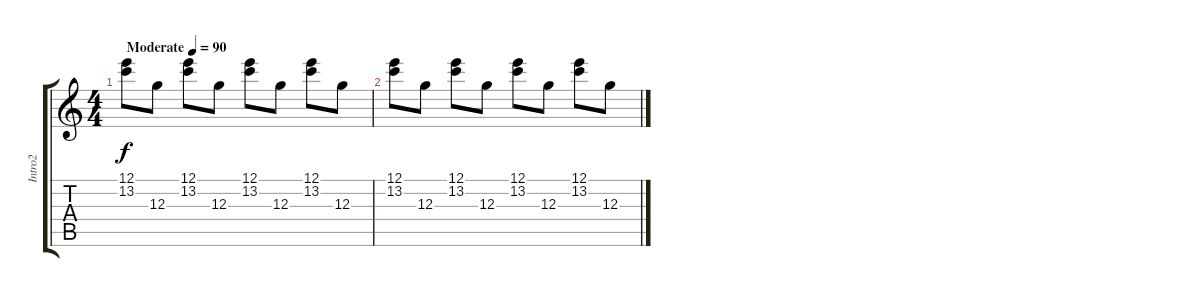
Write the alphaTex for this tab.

\track ("Intro2" "Intro2") {instrument electricguitarmuted}
\staff {score tabs}
\tuning (E4 B3 G3 D3 A2 E2) {hide}
\ts (4 4)
\tempo (90 "Moderate")
\clef g2
\ks c
(12.1 13.2).8{dy f instrument electricguitarmuted} 12.3.8 (12.1 13.2).8 12.3.8 (12.1 13.2).8 12.3.8 (12.1 13.2).8 12.3.8 |
(12.1 13.2).8 12.3.8 (12.1 13.2).8 12.3.8 (12.1 13.2).8 12.3.8 (12.1 13.2).8 12.3.8
